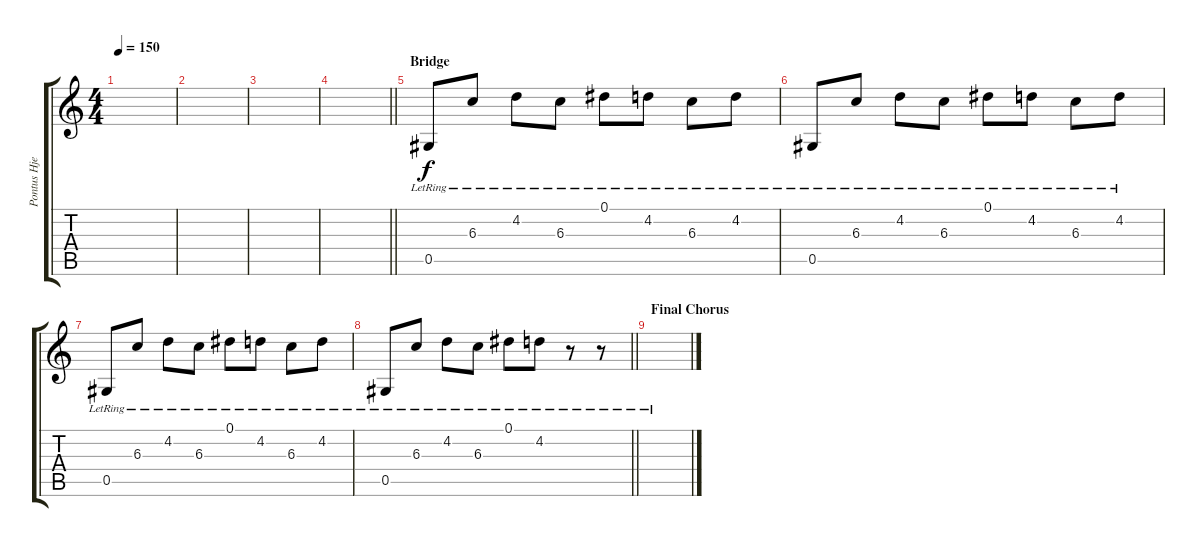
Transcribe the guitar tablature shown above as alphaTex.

\track ("Pontus Hjelm" "Pontus Hje") {instrument acousticguitarsteel}
\staff {score tabs}
\tuning (Eb4 Bb3 Gb3 Db3 Ab2 Eb2) {hide}
\ts (4 4)
\tempo 150
\clef g2
\ks c
|
|
|
\barLineRight lightlight
|
\section ("" "Bridge")
0.5{lr}.8 6.3{lr}.8 4.2{lr}.8 6.3{lr}.8 0.1{lr}.8 4.2{lr}.8 6.3{lr}.8 4.2{lr}.8 |
0.5{lr}.8 6.3{lr}.8 4.2{lr}.8 6.3{lr}.8 0.1{lr}.8 4.2{lr}.8 6.3{lr}.8 4.2{lr}.8 |
0.5{lr}.8 6.3{lr}.8 4.2{lr}.8 6.3{lr}.8 0.1{lr}.8 4.2{lr}.8 6.3{lr}.8 4.2{lr}.8 |
\barLineRight lightlight
0.5{lr}.8 6.3{lr}.8 4.2{lr}.8 6.3{lr}.8 0.1{lr}.8 4.2{lr}.8 r.8 r.8 |
\section ("" "Final Chorus")
